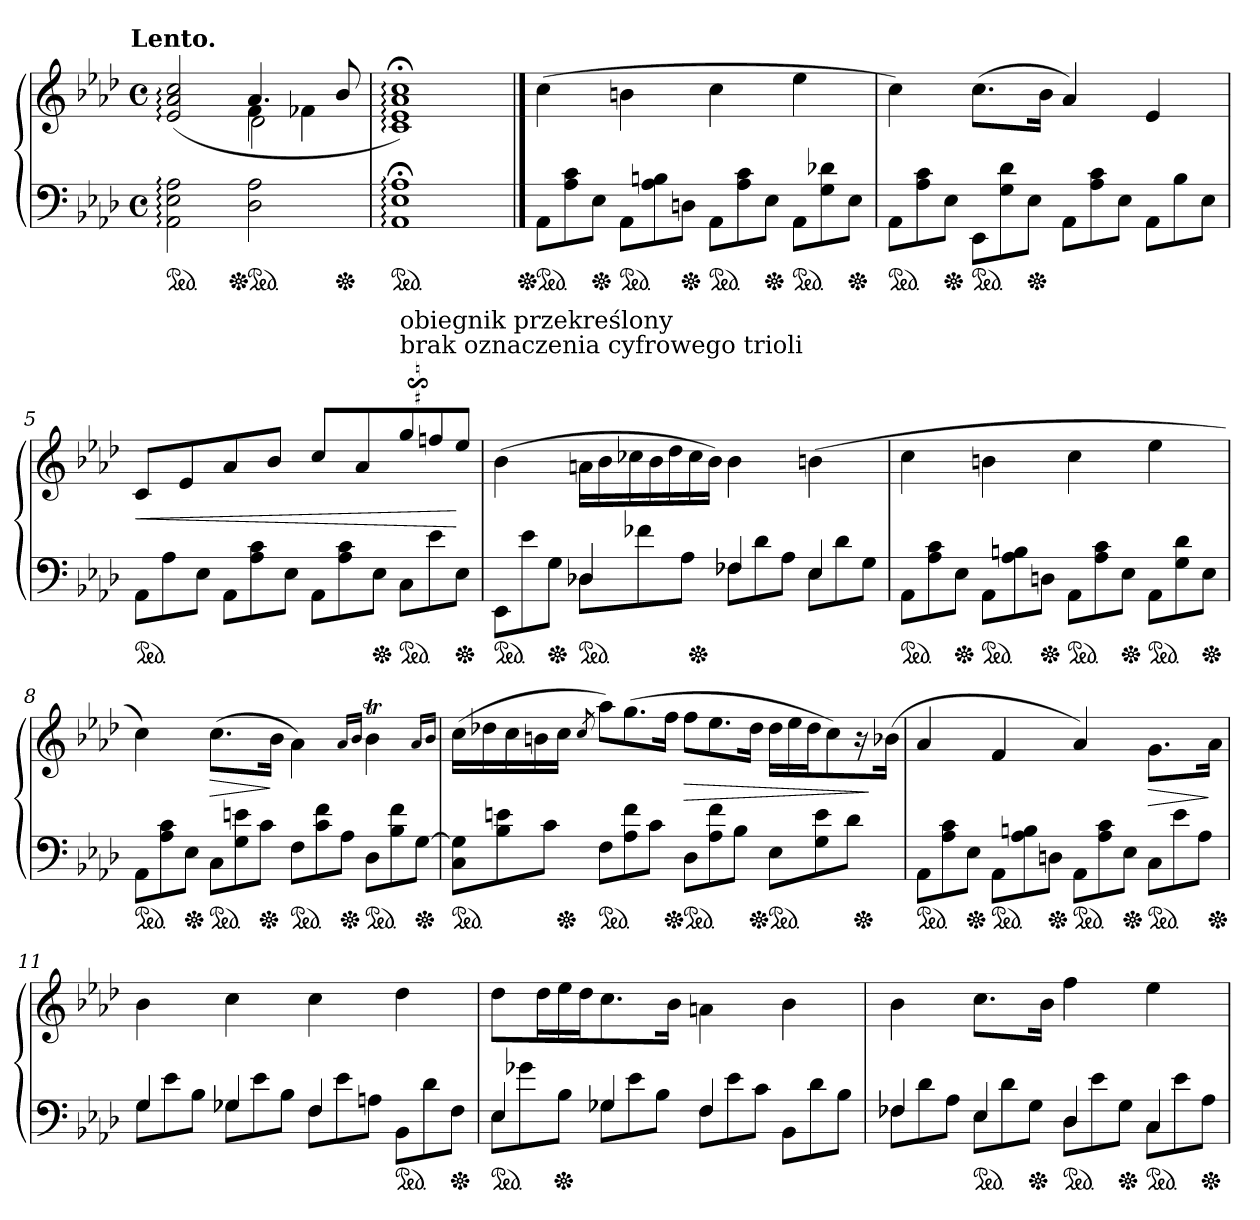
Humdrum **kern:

**kern	**kern	**dynam
*part1	*part1	*part1
*staff2	*staff1	*staff1/2
*clefF4	*clefG2	*
*k[b-e-a-d-]	*k[b-e-a-d-]	*
!!LO:TX:omd:t=Lento.
*M4/4	*M4/4	*
*met(c)	*met(c)	*
=1	=1	=1
*	*^	*
*	*	*^	*
*ped	*	*	*	*
2AA-: 2E-: 2A-:	(2e-: 2a-: 2cc:	2ryy	2ryy	.
*Xped	*	*	*	*
*ped	*	*	*	*
2D- 2A-	4.a-	4f	2d-\	.
.	.	4f-X	.	.
*Xped	*	*	*	*
.	8b-	.	.	.
*	*v	*v	*v	*
=2	=2	=2
*ped	*	*
1AA-;: 1E-;: 1A-;:	1c;<: 1e-;<: 1a-;<: 1cc;<:)	.
==3	==3	==3
*Xtuplet	*	*
!LO:TX:a:t=sempre piano e legato.	!	!
*Xped	*	*
*ped	*	*
12AA-L	(>4cc	.
12A- 12c	.	.
*Xped	*	*
12E-J	.	.
*ped	*	*
12AA-L	4bn	.
12A- 12Bn	.	.
*Xped	*	*
12DnJ	.	.
*ped	*	*
12AA-L	4cc	.
12A- 12c	.	.
*Xped	*	*
12E-J	.	.
*ped	*	*
12AA-L	4ee-	.
12G 12d-X	.	.
*Xped	*	*
12E-J	.	.
=4	=4	=4
*ped	*	*
12AA-L	4cc)	.
12A- 12c	.	.
*Xped	*	*
12E-J	.	.
*ped	*	*
12EE-L	(>8.ccL	.
12G 12d-	.	.
*Xped	*	*
12E-J	.	.
.	16b-Jk	.
12AA-L	4a-)	.
12A- 12c	.	.
12E-J	.	.
12AA-L	4e-	.
12B-	.	.
12E-J	.	.
=5	=5	=5
*ped	*	*
12AA-L	8cL	<
12A-	.	.
.	8e-	.
12E-J	.	.
12AA-L	8a-	.
12A- 12c	.	.
.	8b-J	.
12E-J	.	.
12AA-L	8cc/L	.
12A- 12c	.	.
.	8a-	.
*Xped	*	*
12E-J	.	.
*	*Xtuplet	*
!	!LO:TX:a:t=brak oznaczenia cyfrowego trioli	!
!	!LO:TX:a:t=obiegnik przekreślony	!
*ped	*	*
12CL	12gg$sS	.
12e-	12ff	.
*Xped	*	*
12E-J	12ee-J	[
=6	=6	=6
*^	*	*
*ped	*	*	*
12EE-L	4ryy	(>4b-	.
12e-	.	.	.
*Xped	*	*	*
12GJ	.	.	.
*ped	*	*	*
12D-X\L	4D-X/	28anLL	.
.	.	28b-	.
.	.	28cc-X	.
12f-X	.	.	.
.	.	28b-	.
.	.	28dd-	.
12A-J	.	.	.
*Xped	*	*	*
.	.	28cc-	.
.	.	28b-JJ)	.
12F-X\L	4F-X/	4b-	.
12d-	.	.	.
12A-J	.	.	.
12E-\L	4E-/	(>4bn	.
12d-	.	.	.
12GJ	.	.	.
*v	*v	*	*
=7	=7	=7
*ped	*	*
12AA-L	4cc	.
12A- 12c	.	.
*Xped	*	*
12E-J	.	.
*ped	*	*
12AA-L	4bn	.
12A- 12Bn	.	.
*Xped	*	*
12DnJ	.	.
*ped	*	*
12AA-L	4cc	.
12A- 12c	.	.
*Xped	*	*
12E-J	.	.
*ped	*	*
12AA-L	4ee-	.
12G 12d-	.	.
*Xped	*	*
12E-J	.	.
=8	=8	=8
*ped	*	*
12AA-L	4cc)	.
12A- 12c	.	.
*Xped	*	*
12E-J	.	.
*ped	*	*
12CL	(>8.ccL	>
12G 12en	.	.
*Xped	*	*
12cJ	.	.
.	16b-Jk	]
*ped	*	*
12FL	4a-\)	.
12c 12f	.	.
*Xped	*	*
12A-J	.	.
.	16qa-/LL	.
.	16qb-/JJ	.
*ped	*	*
12D-L	4b-T	.
12B- 12f	.	.
*Xped	*	*
[12GJ	.	.
.	16qa-/LL	.
.	16qb-/JJ	.
=9	=9	=9
*ped	*	*
12C 12G]L	(>20ccTTTLL	.
.	20dd-	.
12B- 12en	.	.
.	20cc	.
.	20bn	.
12cJ	.	.
*Xped	*	*
.	20ccJJ	.
.	8qcc/	.
*ped	*	*
12FL	12aa-L)	.
12A- 12f	(12.gg	.
12cJ	.	.
*Xped	*	*
.	24ffJk	.
*ped	*	*
12D-L	12ffL	>
12A- 12f	12.ee-	.
12B-J	.	.
*Xped	*	*
.	24dd-Jk	.
*ped	*	*
12E-L	28dd-LL	.
.	28ee-	.
.	28dd-J	.
12G 12e	.	.
.	14cc)	.
12d-J	.	.
*Xped	*	*
.	28r	.
.	(28b-XJk	]
=10	=10	=10
*ped	*	*
12AA-L	4a-	.
12A- 12c	.	.
*Xped	*	*
12E-J	.	.
*ped	*	*
12AA-L	4f	.
12A- 12Bn	.	.
*Xped	*	*
12DnJ	.	.
*ped	*	*
12AA-L	4a-)	.
12A- 12c	.	.
*Xped	*	*
12E-J	.	.
*ped	*	*
12CL	8.g\L	>
12e-	.	.
12A-J	.	.
*Xped	*	*
.	16a-Jk	]
=11	=11	=11
*^	*	*
12G\L	4G/	4b-	.
12e-	.	.	.
12B-J	.	.	.
12G-X\L	4G-X/	4cc	.
12e-	.	.	.
12B-J	.	.	.
12F\L	4F/	4cc	.
12e-	.	.	.
12AnJ	.	.	.
*ped	*	*	*
12BB-\L	4ryy	4dd-	.
12d-	.	.	.
*Xped	*	*	*
12FJ	.	.	.
=12	=12	=12	=12
*ped	*	*	*
12E-\L	4E-/	8dd-L	.
12g-X	.	.	.
.	.	24dd-L	.
*Xped	*	*	*
12B-J	.	24ee-	.
.	.	24dd-J	.
12G-X\L	4G-X/	8.cc	.
12e-	.	.	.
12B-J	.	.	.
.	.	16b-Jk	.
12F\L	4F/	4an\	.
12e-	.	.	.
12cJ	.	.	.
12BB-\L	4ryy	4b-	.
12d-	.	.	.
12B-J	.	.	.
=13	=13	=13	=13
12F-X\L	4F-X/	4b-	.
12d-	.	.	.
12A-J	.	.	.
*ped	*	*	*
12E-\L	4E-/	8.ccL	.
12d-	.	.	.
*Xped	*	*	*
12GJ	.	.	.
.	.	16b-Jk	.
*ped	*	*	*
12D-\L	4D-/	4ff	.
12e-	.	.	.
*Xped	*	*	*
12GJ	.	.	.
*ped	*	*	*
12C\L	4C/	4ee-	.
12e-	.	.	.
*Xped	*	*	*
12A-J	.	.	.
*v	*v	*	*
=	=	=
*-	*-	*-
